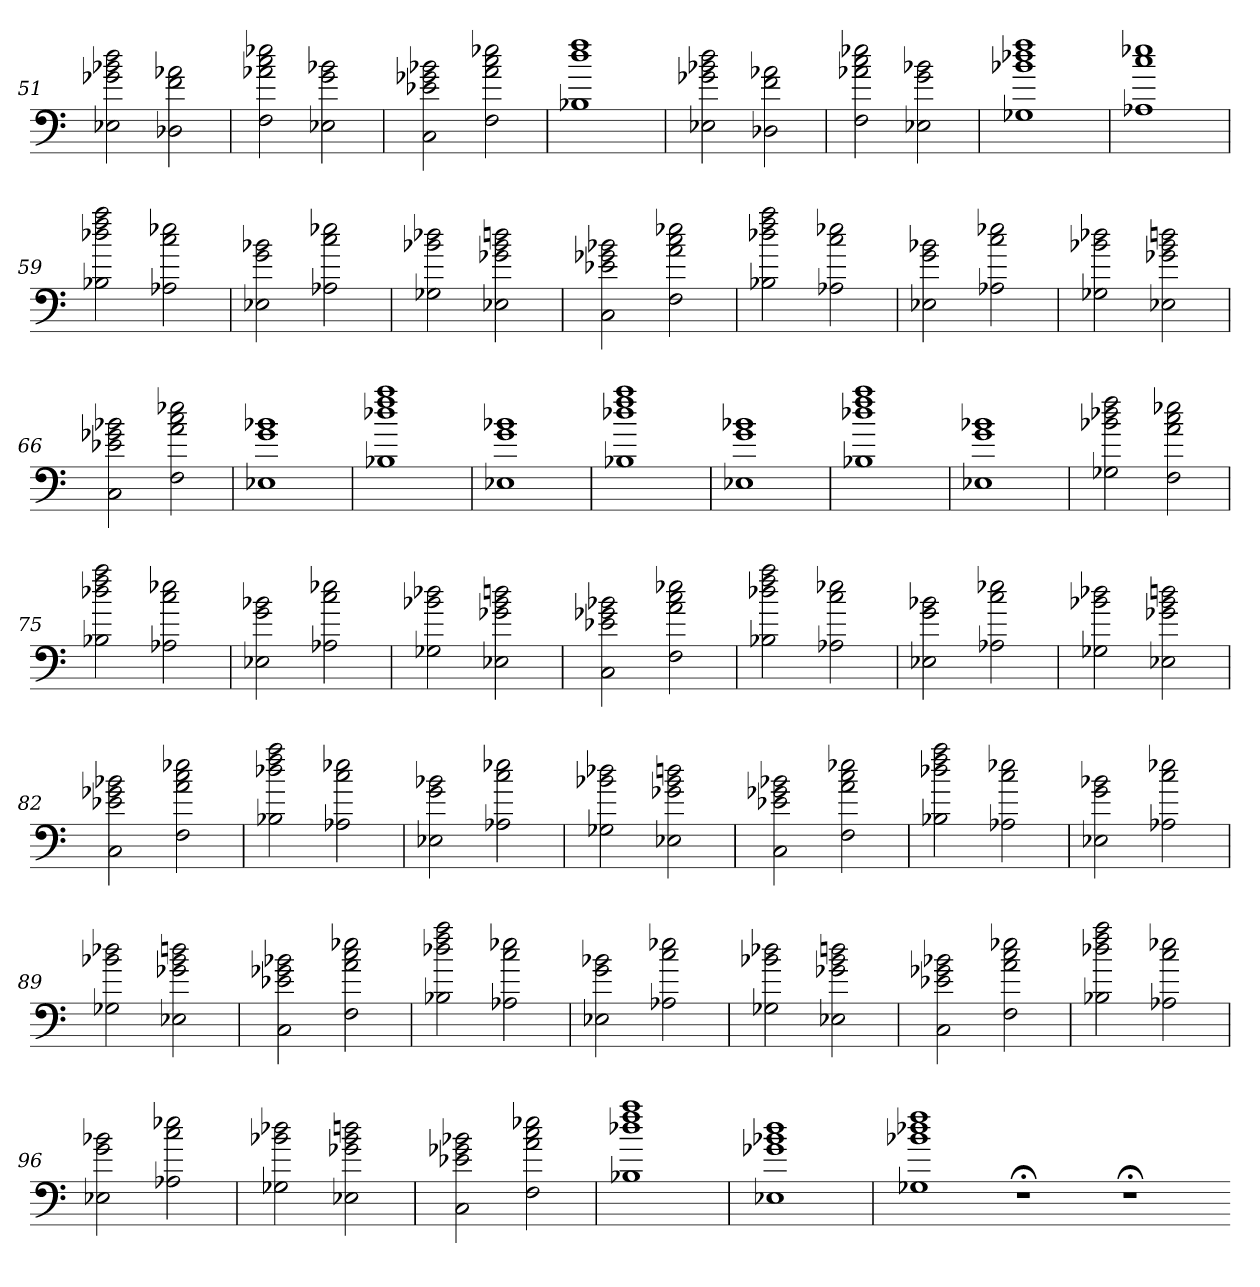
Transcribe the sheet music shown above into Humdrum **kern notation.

**kern
*part1
*staff1
=51
2E-X 2g-X 2b-X 2dd
2D-X 2f 2a-X
=52
2F 2a-X 2cc 2ee-X
2E-X 2g 2b-X
=53
2C 2e-X 2g-X 2b-X
2F 2a 2cc 2ee-X
=54
1B-X 1dd 1ff
=55
2E-X 2g-X 2b-X 2dd
2D-X 2f 2a-X
=56
2F 2a-X 2cc 2ee-X
2E-X 2g 2b-X
=57
1G-X 1b-X 1dd-X 1ff
=58
1A-X 1cc 1ee-X
=59
2B-X 2dd-X 2ff 2aa
2A-X 2cc 2ee-X
=60
2E-X 2g 2b-X
2A-X 2cc 2ee-X
=61
2G-X 2b-X 2dd-X
2E-X 2g-X 2b- 2ddn
=62
2C 2e-X 2g-X 2b-X
2F 2a 2cc 2ee-X
=63
2B-X 2dd-X 2ff 2aa
2A-X 2cc 2ee-X
=64
2E-X 2g 2b-X
2A-X 2cc 2ee-X
=65
2G-X 2b-X 2dd-X
2E-X 2g-X 2b- 2ddn
=66
2C 2e-X 2g-X 2b-X
2F 2a 2cc 2ee-X
=67
1E-X 1g 1b-X
=68
1B-X 1dd-X 1ff 1aa
=69
1E-X 1g 1b-X
=70
1B-X 1dd-X 1ff 1aa
=71
1E-X 1g 1b-X
=72
1B-X 1dd-X 1ff 1aa
=73
1E-X 1g 1b-X
=74
2G-X 2b-X 2dd-X 2ff
2F 2a 2cc 2ee-X
=75
2B-X 2dd-X 2ff 2aa
2A-X 2cc 2ee-X
=76
2E-X 2g 2b-X
2A-X 2cc 2ee-X
=77
2G-X 2b-X 2dd-X
2E-X 2g-X 2b- 2ddn
=78
2C 2e-X 2g-X 2b-X
2F 2a 2cc 2ee-X
=79
2B-X 2dd-X 2ff 2aa
2A-X 2cc 2ee-X
=80
2E-X 2g 2b-X
2A-X 2cc 2ee-X
=81
2G-X 2b-X 2dd-X
2E-X 2g-X 2b- 2ddn
=82
2C 2e-X 2g-X 2b-X
2F 2a 2cc 2ee-X
=83
2B-X 2dd-X 2ff 2aa
2A-X 2cc 2ee-X
=84
2E-X 2g 2b-X
2A-X 2cc 2ee-X
=85
2G-X 2b-X 2dd-X
2E-X 2g-X 2b- 2ddn
=86
2C 2e-X 2g-X 2b-X
2F 2a 2cc 2ee-X
=87
2B-X 2dd-X 2ff 2aa
2A-X 2cc 2ee-X
=88
2E-X 2g 2b-X
2A-X 2cc 2ee-X
=89
2G-X 2b-X 2dd-X
2E-X 2g-X 2b- 2ddn
=90
2C 2e-X 2g-X 2b-X
2F 2a 2cc 2ee-X
=91
2B-X 2dd-X 2ff 2aa
2A-X 2cc 2ee-X
=92
2E-X 2g 2b-X
2A-X 2cc 2ee-X
=93
2G-X 2b-X 2dd-X
2E-X 2g-X 2b- 2ddn
=94
2C 2e-X 2g-X 2b-X
2F 2a 2cc 2ee-X
=95
2B-X 2dd-X 2ff 2aa
2A-X 2cc 2ee-X
=96
2E-X 2g 2b-X
2A-X 2cc 2ee-X
=97
2G-X 2b-X 2dd-X
2E-X 2g-X 2b- 2ddn
=98
2C 2e-X 2g-X 2b-X
2F 2a 2cc 2ee-X
=99
1B-X 1dd-X 1ff 1aa
=100
1E-X 1g-X 1b-X 1dd
=101
1G-X 1b-X 1dd-X 1ff
1r;<
1r;<
=-
*-
